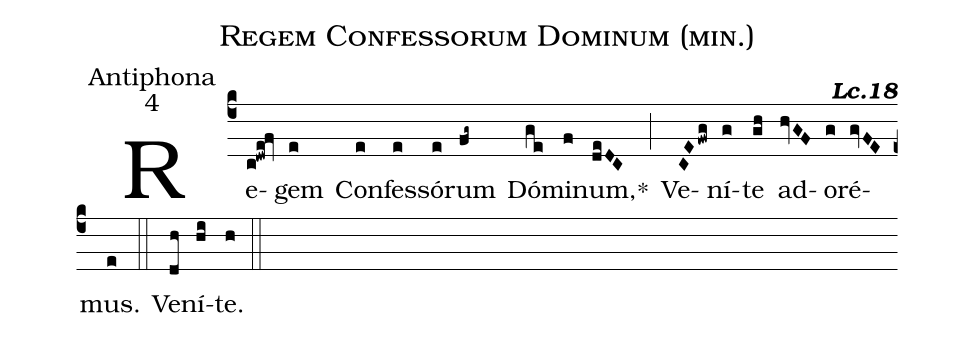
name:Regem Confessorum Dominum (min.);
office-part:Antiphona;
mode:4;
commentary:{\bfseries Lc.18};
%%
(c4) Re(c!dwe!fv)gem(e) Con(e)fes(e)só(e)rum(fg~) Dó(ge)mi(f)num,<sp>*</sp>(deDC) (;)
Ve(CEfwg)ní(g)te(gh) ad(hvGF)o(g)ré(gvFE)mus.(e)
(::) Ve(dh)ní(hi)te.(h) (::)
